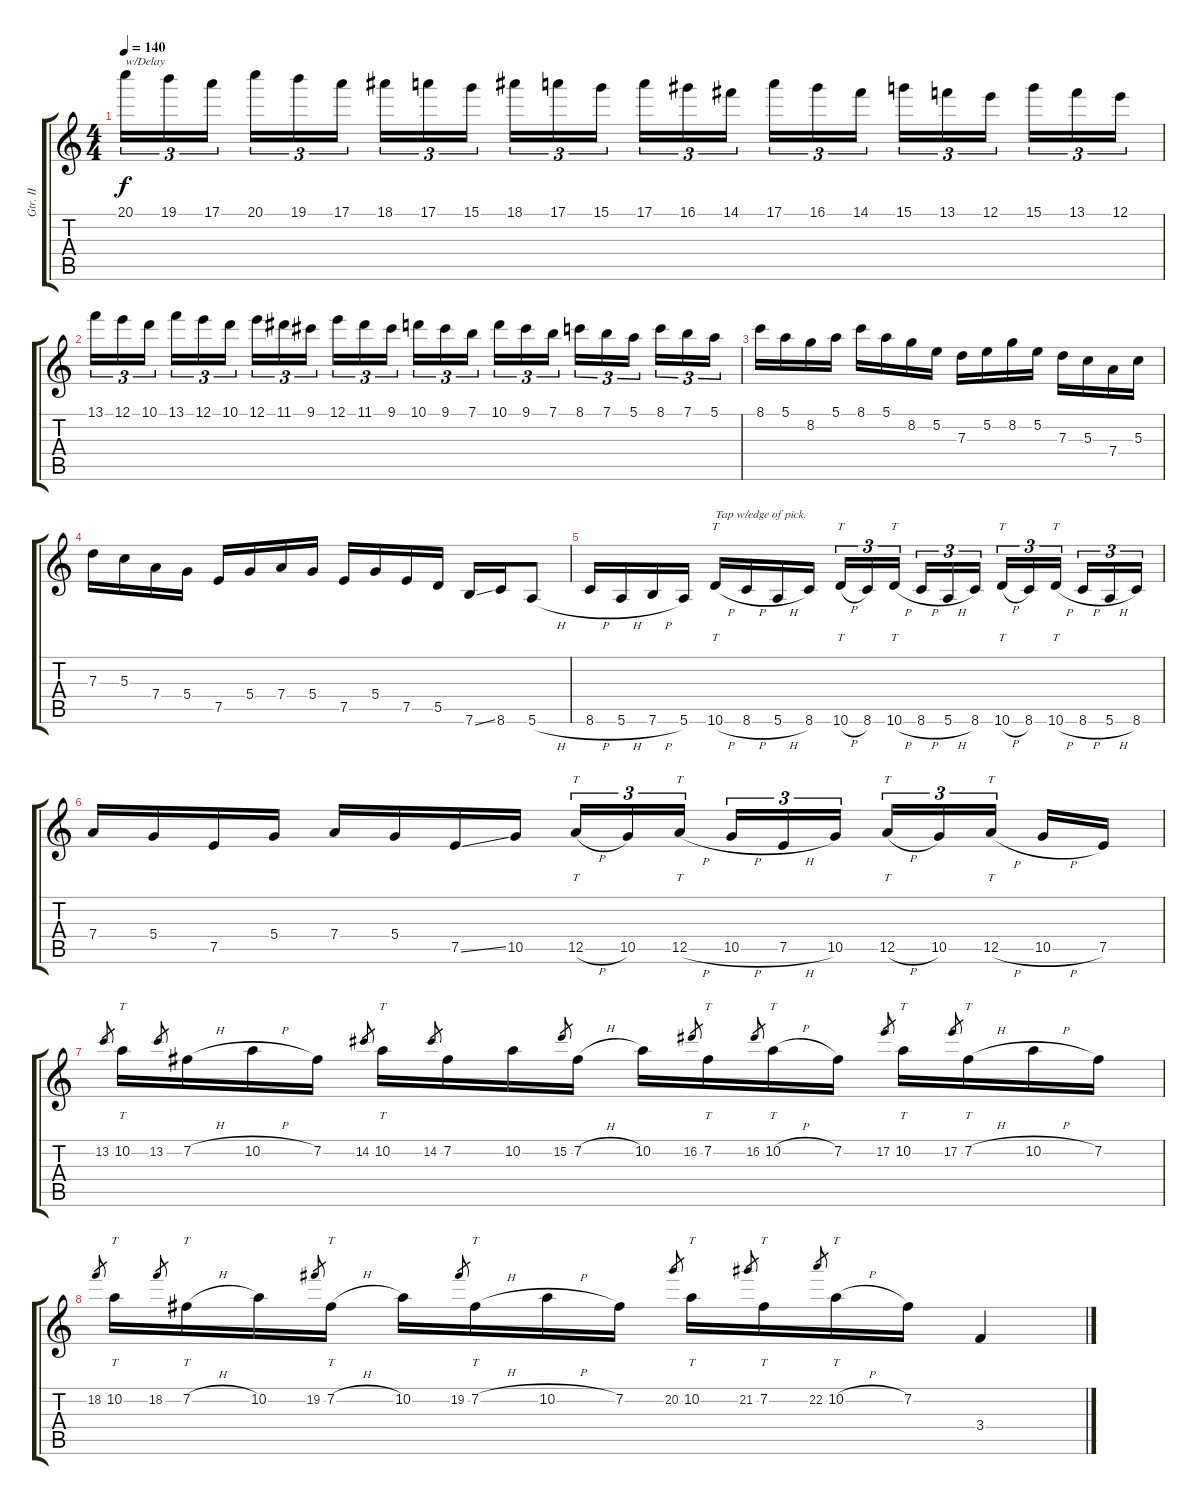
\track ("Gtr. II" "Gtr. II") {instrument acousticguitarsteel}
\staff {score tabs}
\tuning (E4 B3 G3 D3 A2 E2) {hide}
\ts (4 4)
\tempo 140
\clef g2
\ks c
20.1.16{tu (3 2) txt "w/Delay" dy f} 19.1.16{tu (3 2)} 17.1.16{tu (3 2) beam splitsecondary} 20.1.16{tu (3 2)} 19.1.16{tu (3 2)} 17.1.16{tu (3 2)} 18.1.16{tu (3 2)} 17.1.16{tu (3 2)} 15.1.16{tu (3 2) beam splitsecondary} 18.1.16{tu (3 2)} 17.1.16{tu (3 2)} 15.1.16{tu (3 2)} 17.1.16{tu (3 2)} 16.1.16{tu (3 2)} 14.1.16{tu (3 2) beam splitsecondary} 17.1.16{tu (3 2)} 16.1.16{tu (3 2)} 14.1.16{tu (3 2)} 15.1.16{tu (3 2)} 13.1.16{tu (3 2)} 12.1.16{tu (3 2) beam splitsecondary} 15.1.16{tu (3 2)} 13.1.16{tu (3 2)} 12.1.16{tu (3 2)} |
13.1.16{tu (3 2)} 12.1.16{tu (3 2)} 10.1.16{tu (3 2) beam splitsecondary} 13.1.16{tu (3 2)} 12.1.16{tu (3 2)} 10.1.16{tu (3 2)} 12.1.16{tu (3 2)} 11.1.16{tu (3 2)} 9.1.16{tu (3 2) beam splitsecondary} 12.1.16{tu (3 2)} 11.1.16{tu (3 2)} 9.1.16{tu (3 2)} 10.1.16{tu (3 2)} 9.1.16{tu (3 2)} 7.1.16{tu (3 2) beam splitsecondary} 10.1.16{tu (3 2)} 9.1.16{tu (3 2)} 7.1.16{tu (3 2)} 8.1.16{tu (3 2)} 7.1.16{tu (3 2)} 5.1.16{tu (3 2) beam splitsecondary} 8.1.16{tu (3 2)} 7.1.16{tu (3 2)} 5.1.16{tu (3 2)} |
8.1.16 5.1.16 8.2.16 5.1.16 8.1.16 5.1.16 8.2.16 5.2.16 7.3.16 5.2.16 8.2.16 5.2.16 7.3.16 5.3.16 7.4.16 5.3.16 |
7.3.16 5.3.16 7.4.16 5.4.16 7.5.16 5.4.16 7.4.16 5.4.16 7.5.16 5.4.16 7.5.16 5.5.16 7.6{ss}.16 8.6.16 5.6{h}.8 |
8.6{h}.16 5.6{h}.16 7.6{h}.16 5.6.16 10.6{h}.16{tt txt "Tap w/edge of pick."} 8.6{h}.16 5.6{h}.16 8.6.16 10.6{h}.16{tt tu (3 2)} 8.6.16{tu (3 2)} 10.6{h}.16{tt tu (3 2) beam splitsecondary} 8.6{h}.16{tu (3 2)} 5.6{h}.16{tu (3 2)} 8.6.16{tu (3 2)} 10.6{h}.16{tt tu (3 2)} 8.6.16{tu (3 2)} 10.6{h}.16{tt tu (3 2) beam splitsecondary} 8.6{h}.16{tu (3 2)} 5.6{h}.16{tu (3 2)} 8.6.16{tu (3 2)} |
7.4.16 5.4.16 7.5.16 5.4.16 7.4.16 5.4.16 7.5{ss}.16 10.5.16 12.5{h}.16{tt tu (3 2)} 10.5.16{tu (3 2)} 12.5{h}.16{tt tu (3 2) beam splitsecondary} 10.5{h}.16{tu (3 2)} 7.5{h}.16{tu (3 2)} 10.5.16{tu (3 2)} 12.5{h}.16{tt tu (3 2)} 10.5.16{tu (3 2)} 12.5{h}.16{tt tu (3 2) beam splitsecondary} 10.5{h}.16 7.5.16 |
13.2.8{gr} 10.2.16{tt} 13.2.8{gr} 7.2{h}.16 10.2{h}.16 7.2.16 14.2.8{gr} 10.2.16{tt} 14.2.8{gr} 7.2.16 10.2.16 15.2.8{gr} 7.2{h}.16 10.2.16 16.2.8{gr} 7.2.16{tt} 16.2.8{gr} 10.2{h}.16{tt} 7.2.16 17.2.8{gr} 10.2.16{tt} 17.2.8{gr} 7.2{h}.16{tt} 10.2{h}.16 7.2.16 |
18.2.8{gr} 10.2.16{tt} 18.2.8{gr} 7.2{h}.16{tt} 10.2.16 19.2.8{gr} 7.2{h}.16{tt} 10.2.16 19.2.8{gr} 7.2{h}.16{tt} 10.2{h}.16 7.2.16 20.2.8{gr} 10.2.16{tt} 21.2.8{gr} 7.2.16{tt} 22.2.8{gr} 10.2{h}.16{tt} 7.2.16 3.4.4
